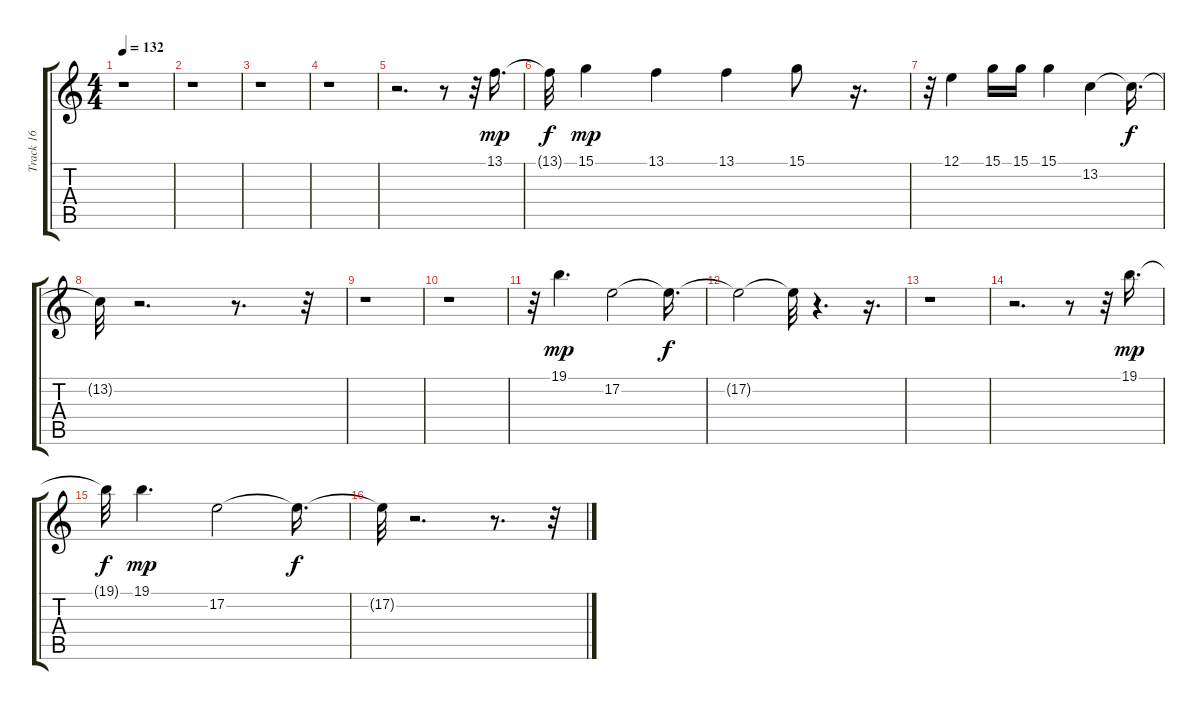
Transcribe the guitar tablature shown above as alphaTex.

\track ("Track 16" "Track 16") {instrument stringensemble2}
\staff {score tabs}
\tuning (E4 B3 G3 D3 A2 E2) {hide}
\ts (4 4)
\tempo 132
\clef g2
\ks c
r.1{dy f} |
r.1 |
r.1 |
r.1 |
r.2{d} r.8 r.32 13.1.16{d dy mp} |
13.1{t}.32{dy f} 15.1.4{dy mp} 13.1.4 13.1.4 15.1.8 r.16{d} |
r.32 12.1.4 15.1.16 15.1.16 15.1.4 13.2.4 13.2{t}.16{d dy f} |
13.2{t}.32 r.2{d} r.8{d} r.32 |
r.1 |
r.1 |
r.32 19.1.4{d dy mp} 17.2.2 17.2{t}.16{d dy f} |
17.2{t}.2 17.2{t}.32 r.4{d} r.16{d} |
r.1 |
r.2{d} r.8 r.32 19.1.16{d dy mp} |
19.1{t}.32{dy f} 19.1.4{d dy mp} 17.2.2 17.2{t}.16{d dy f} |
17.2{t}.32 r.2{d} r.8{d} r.32
